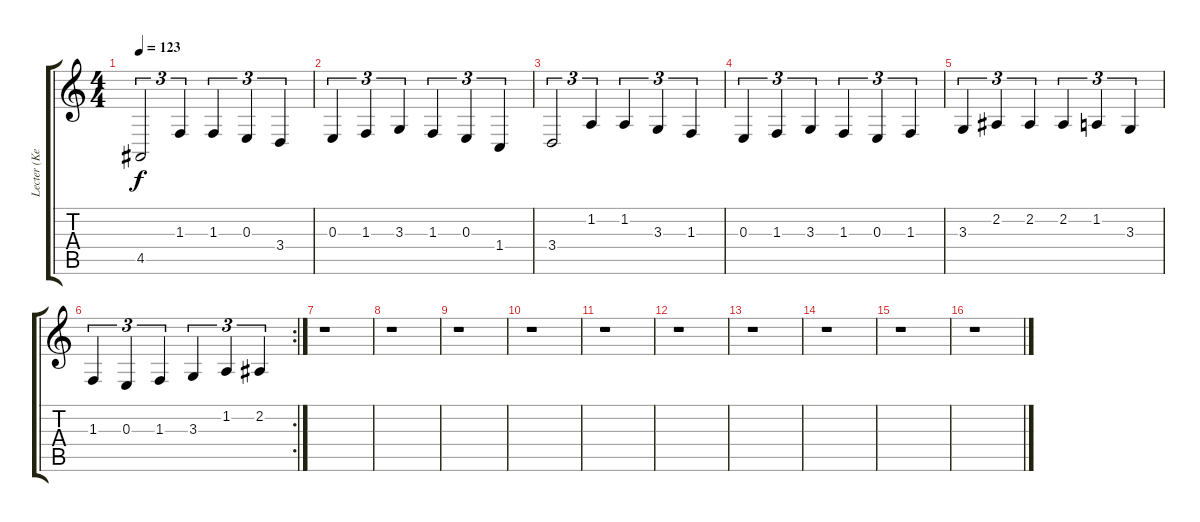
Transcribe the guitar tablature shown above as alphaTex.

\track ("Lecter (KeybLeft)" "Lecter (Ke") {instrument brightacousticpiano}
\staff {score tabs}
\tuning (Db4 Ab3 E3 B2 Gb2 B1) {hide}
\ts (4 4)
\tempo 123
\clef g2
\ks c
4.5.2{tu (3 2) dy f} 1.3.4{tu (3 2)} 1.3.4{tu (3 2)} 0.3.4{tu (3 2)} 3.4.4{tu (3 2)} |
0.3.4{tu (3 2)} 1.3.4{tu (3 2)} 3.3.4{tu (3 2)} 1.3.4{tu (3 2)} 0.3.4{tu (3 2)} 1.4.4{tu (3 2)} |
3.4.2{tu (3 2)} 1.2.4{tu (3 2)} 1.2.4{tu (3 2)} 3.3.4{tu (3 2)} 1.3.4{tu (3 2)} |
0.3.4{tu (3 2)} 1.3.4{tu (3 2)} 3.3.4{tu (3 2)} 1.3.4{tu (3 2)} 0.3.4{tu (3 2)} 1.3.4{tu (3 2)} |
3.3.4{tu (3 2)} 2.2.4{tu (3 2)} 2.2.4{tu (3 2)} 2.2.4{tu (3 2)} 1.2.4{tu (3 2)} 3.3.4{tu (3 2)} |
\rc 2
1.3.4{tu (3 2)} 0.3.4{tu (3 2)} 1.3.4{tu (3 2)} 3.3.4{tu (3 2)} 1.2.4{tu (3 2)} 2.2.4{tu (3 2)} |
r.1 |
r.1 |
r.1 |
r.1 |
r.1 |
r.1 |
r.1 |
r.1 |
r.1 |
r.1
